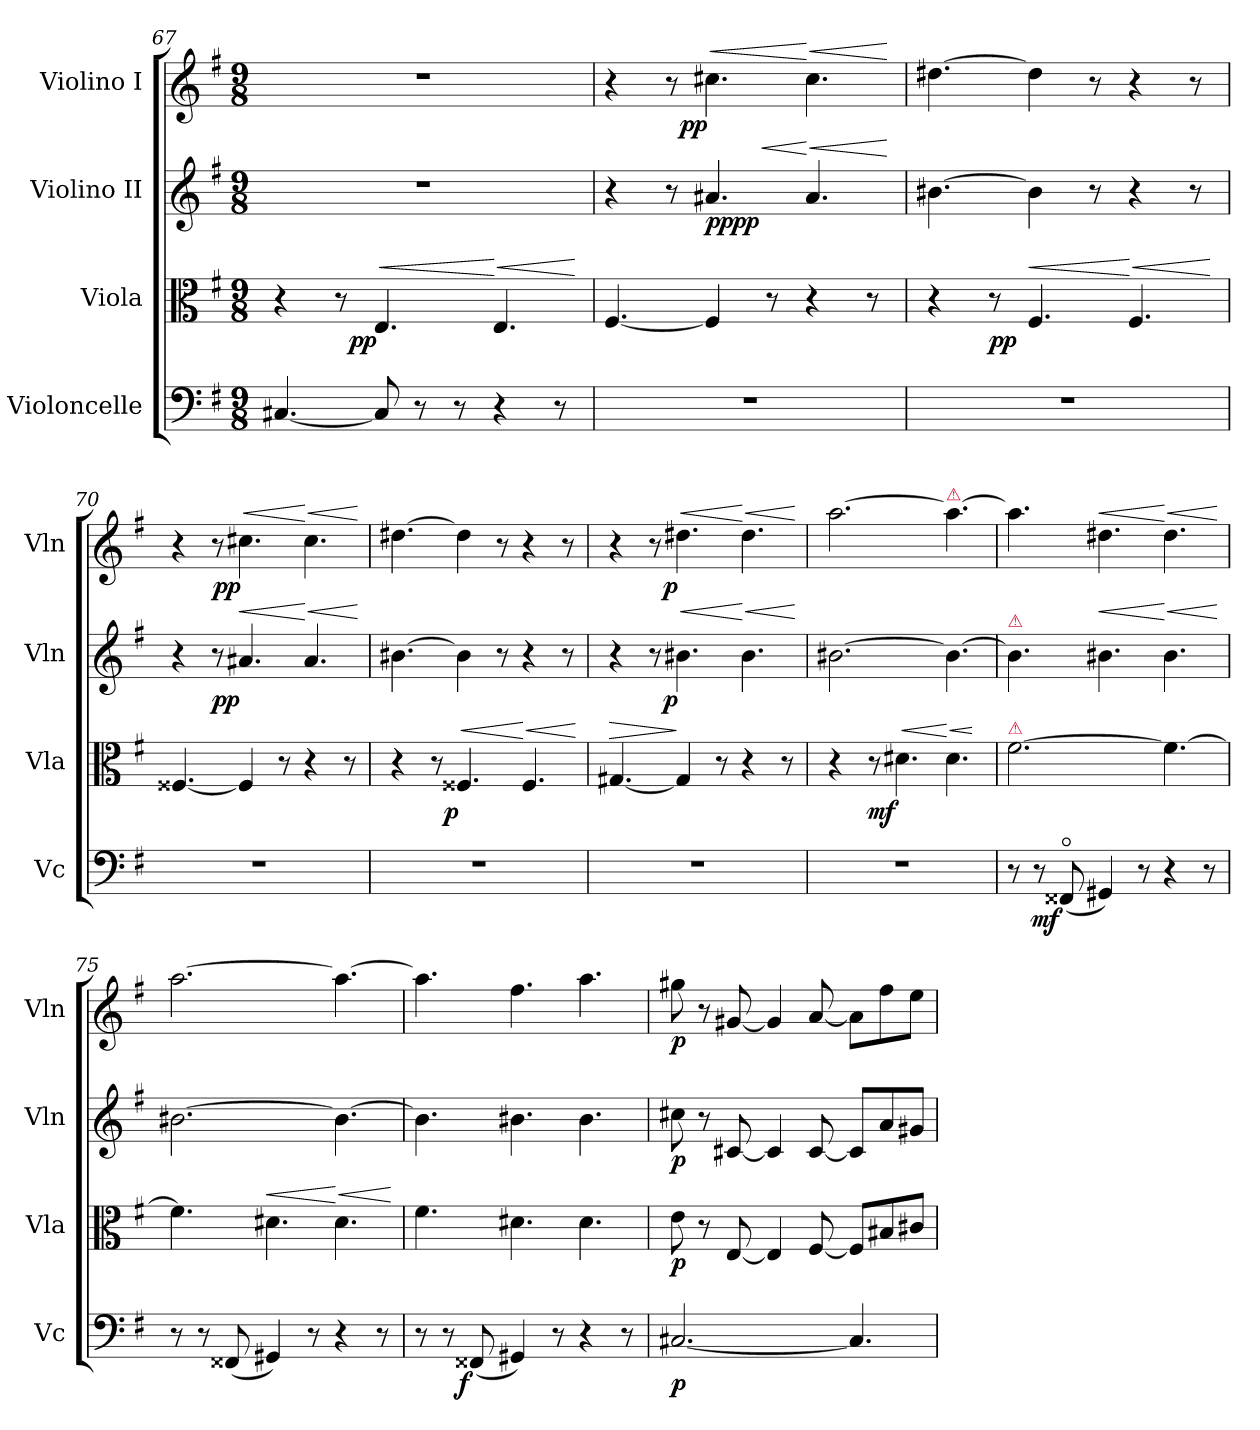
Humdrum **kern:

**kern	**dynam	**kern	**dynam	**kern	**dynam	**kern	**dynam
*part4	*part4	*part3	*part3	*part2	*part2	*part1	*part1
*staff4	*staff4	*staff3	*staff3	*staff2	*staff2	*staff1	*staff1
*I"Violoncelle	*	*I"Viola	*	*I"Violino II	*	*I"Violino I	*
*I'Vc	*	*I'Vla	*	*I'Vln	*	*I'Vln	*
*clefF4	*	*clefC3	*	*clefG2	*	*clefG2	*
*k[f#]	*	*k[f#]	*	*k[f#]	*	*k[f#]	*
*e:	*	*e:	*	*e:	*	*e:	*
*M9/8	*	*M9/8	*	*M9/8	*	*M9/8	*
=67	=67	=67	=67	=67	=67	=67	=67
[4.C#X/	.	4r	.	8%9r	.	8%9r	.
.	.	8r	.	.	.	.	.
!	!	!	!LO:HP:a	!	!	!	!
!	!	!	!LO:DY:n=1:rj	!	!	!	!
8C#/]	.	4.E/	< pp	.	.	.	.
8r	.	.	.	.	.	.	.
8r	.	.	.	.	.	.	.
!	!	!	!LO:HP:n=1:a	!	!	!	!
4r	.	4.E/	[ <	.	.	.	.
8r	.	.	.	.	.	.	.
.	.	.	[	.	.	.	.
=68	=68	=68	=68	=68	=68	=68	=68
8%9r	.	[4.F#/	.	4r	.	4r	.
.	.	.	.	8r	.	8r	.
!	!	!	!	!	!LO:HP:a	!	!LO:HP:a
!	!	!	!	!	!	!	!LO:DY:n=1:rj
.	.	4F#/]	.	4.a#X/	< pp pp	4.cc#X\	< pp
.	.	8r	.	.	.	.	.
!	!	!	!	!	!LO:HP:n=1:a	!	!
!	!	!	!	!	!LO:HP:n=1:b	!	!LO:HP:n=1:a
.	.	4r	.	4.a#/	[ < <	4.cc#\	[ <
.	.	8r	.	.	.	.	.
.	.	.	.	.	[ [	.	[
=69	=69	=69	=69	=69	=69	=69	=69
8%9r	.	4r	.	[4.b#X\	.	[4.dd#X\	.
.	.	8r	p p	.	.	.	.
!	!	!	!LO:HP:a	!	!	!	!
!	!	!	!LO:HP:n=1:b	!	!	!	!
.	.	4.F#/	< <	4b#\]	.	4dd#\]	.
.	.	.	.	8r	.	8r	.
!	!	!	!LO:HP:n=1:a	!	!	!	!
.	.	4.F#/	[ <	4r	.	4r	.
.	.	.	.	8r	.	8r	.
.	.	.	[ [	.	.	.	.
=70	=70	=70	=70	=70	=70	=70	=70
8%9r	.	[4.F##X/	.	4r	.	4r	.
.	.	.	.	8r	p p	8r	.
!	!	!	!	!	!LO:HP:a	!	!
!	!	!	!	!	!LO:HP:n=1:b	!	!LO:HP:a
!	!	!	!	!	!	!	!LO:HP:n=1:b
!	!	!	!	!	!	!	!LO:DY:n=1:rj
.	.	4F##/]	.	4.a#X/	< <	4.cc#X\	< < pp
.	.	8r	.	.	.	.	.
!	!	!	!	!	!LO:HP:n=1:a	!	!LO:HP:n=1:a
.	.	4r	.	4.a#/	[ <	4.cc#\	[ <
.	.	8r	.	.	.	.	.
.	.	.	.	.	[ [	.	[ [
=71	=71	=71	=71	=71	=71	=71	=71
8%9r	.	4r	.	[4.b#X\	.	[4.dd#X\	.
.	.	8r	.	.	.	.	.
!	!	!	!LO:HP:a	!	!	!	!
!	!	!	!LO:HP:n=1:b	!	!	!	!
!	!	!	!LO:DY:n=1:rj	!	!	!	!
.	.	4.F##X/	< < p	4b#\]	.	4dd#\]	.
.	.	.	.	8r	.	8r	.
!	!	!	!LO:HP:n=1:a	!	!	!	!
.	.	4.F##/	[ [ <	4r	.	4r	.
.	.	.	.	8r	.	8r	.
.	.	.	[	.	.	.	.
=72	=72	=72	=72	=72	=72	=72	=72
!	!	!	!LO:HP:b	!	!	!	!
!	!	!	!LO:HP:n=1:a	!	!	!	!
8%9r	.	[4.G#X/	> >	4r	.	4r	.
.	.	.	.	8r	.	8r	.
!	!	!	!	!	!LO:HP:a	!	!LO:HP:a
!	!	!	!	!	!LO:DY:n=1:rj	!	!LO:DY:n=1:rj
.	.	4G#/]	] ]	4.b#X\	< p	4.dd#X\	< p
.	.	8r	.	.	.	.	.
!	!	!	!	!	!LO:HP:n=1:a	!	!LO:HP:n=1:a
.	.	4r	.	4.b#\	[ <	4.dd#\	[ <
.	.	8r	.	.	.	.	.
.	.	.	.	.	[	.	[
=73	=73	=73	=73	=73	=73	=73	=73
8%9r	.	4r	.	[2.b#X\	.	[2.aa\	.
.	.	8r	.	.	.	.	.
!	!	!	!LO:HP:a	!	!	!	!
!	!	!	!LO:DY:n=1:rj	!	!	!	!
.	.	4.d#X\	< mf	.	.	.	.
!	!	!	!	!	!	!LO:TX:a:Bi:color=crimson:t=⚠	!
!	!	!	!LO:HP:n=1:a	!	!	!	!
.	.	4.d#\	[ <	4.b#\_	.	4.aa\_	.
.	.	.	[	.	.	.	.
=74	=74	=74	=74	=74	=74	=74	=74
!	!	!	!	!LO:TX:a:Bi:color=crimson:t=⚠	!	!	!
!	!	!LO:TX:a:Bi:color=crimson:t=⚠	!	!	!	!	!
8r	.	[2.f#\	.	4.b#\]	.	4.aa\]	.
8r	.	.	.	.	.	.	.
!	!LO:DY:rj	!	!	!	!	!	!
(8FF##Xo/	mf	.	.	.	.	.	.
!	!	!	!	!	!LO:HP:a	!	!LO:HP:a
4GG#X/)	.	.	.	4.b#X\	<	4.dd#X\	<
8r	.	.	.	.	.	.	.
!	!	!	!	!	!LO:HP:n=1:a	!	!LO:HP:n=1:a
4r	.	4.f#\_	.	4.b#\	[ <	4.dd#\	[ <
8r	.	.	.	.	.	.	.
.	.	.	.	.	[	.	[
=75	=75	=75	=75	=75	=75	=75	=75
8r	.	4.f#\]	.	[2.b#X\	.	[2.aa\	.
8r	.	.	.	.	.	.	.
(8FF##X/	.	.	.	.	.	.	.
!	!	!	!LO:HP:a	!	!	!	!
4GG#X/)	.	4.d#X\	<	.	.	.	.
8r	.	.	.	.	.	.	.
!	!	!	!LO:HP:n=1:a	!	!	!	!
4r	.	4.d#\	[ <	4.b#\_	.	4.aa\_	.
8r	.	.	.	.	.	.	.
.	.	.	[	.	.	.	.
=76	=76	=76	=76	=76	=76	=76	=76
8r	.	4.f#\	.	4.b#\]	.	4.aa\]	.
8r	.	.	.	.	.	.	.
!	!LO:DY:rj	!	!	!	!	!	!
(8FF##X/	f	.	.	.	.	.	.
4GG#X/)	.	4.d#X\	.	4.b#X\	.	4.ff#\	.
8r	.	.	.	.	.	.	.
4r	.	4.d#\	.	4.b#\	.	4.aa\	.
8r	.	.	.	.	.	.	.
=77	=77	=77	=77	=77	=77	=77	=77
[2.C#X/	p	8e\	p	8cc#X\	p	8gg#X\	p
.	.	8r	.	8r	.	8r	.
.	.	[8E/	.	[8c#X/	.	[8g#X/	.
.	.	4E/]	.	4c#/]	.	4g#/]	.
.	.	[8F#/	.	[8c#/	.	[8a/	.
4.C#/]	.	8F#/L]	.	8c#/L]	.	8a\L]	.
.	.	8B#X/	.	8a/	.	8ff#\	.
.	.	8c#X/J	.	8g#X/J	.	8ee\J	.
=	=	=	=	=	=	=	=
*-	*-	*-	*-	*-	*-	*-	*-
